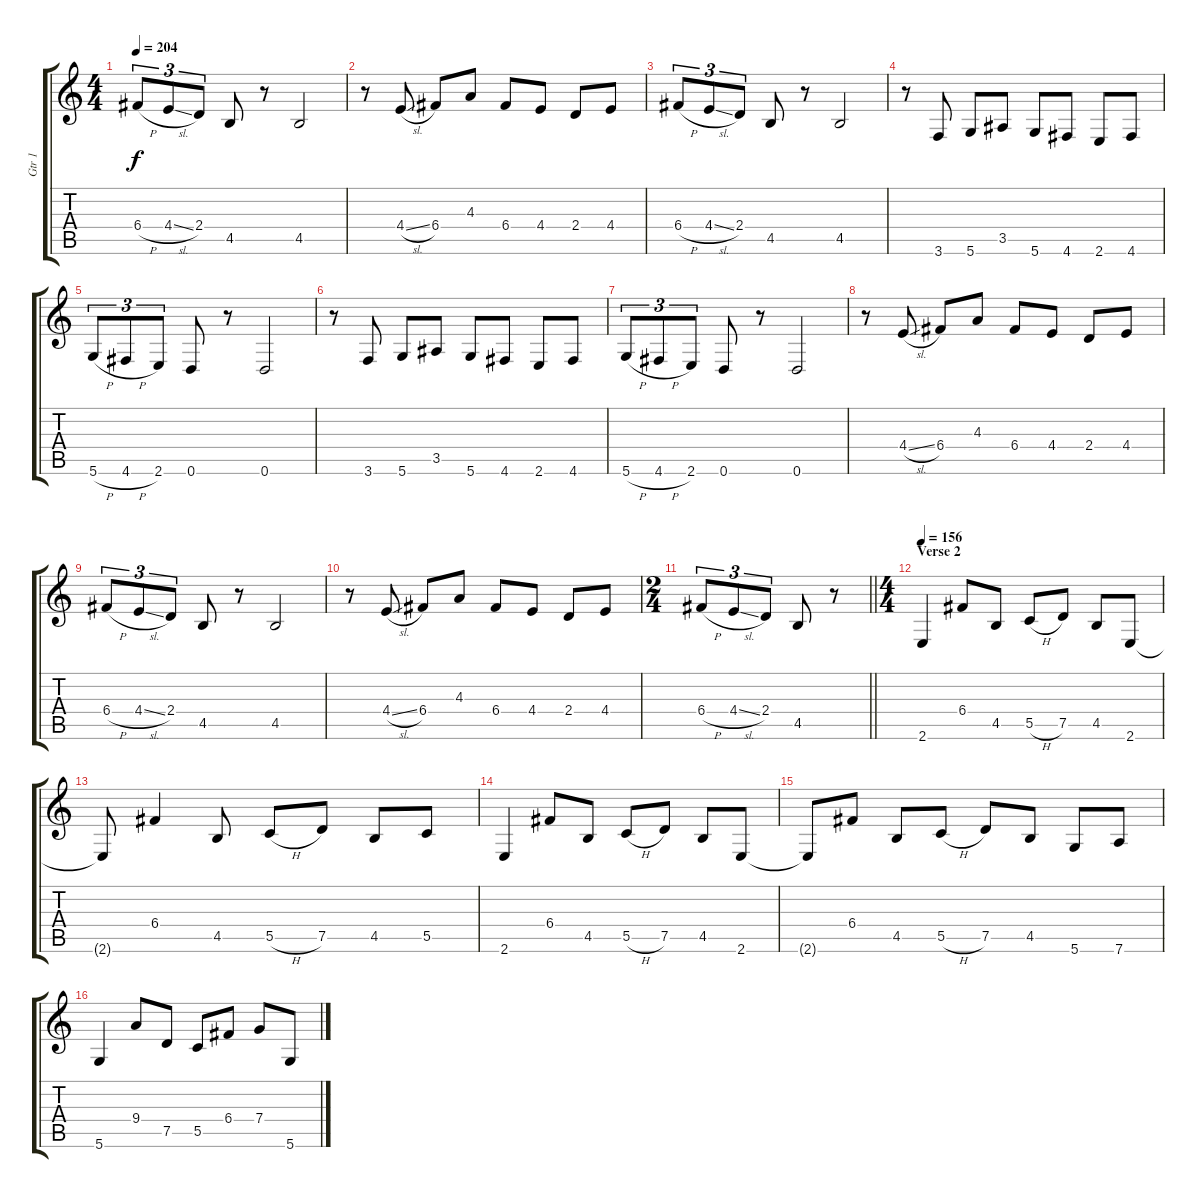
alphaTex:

\track ("Gtr 1" "Gtr 1") {instrument distortionguitar}
\staff {score tabs}
\tuning (D4 A3 F3 C3 G2 D2) {hide}
\ts (4 4)
\tempo 204
\clef g2
\ks c
6.4{h}.8{tu (3 2) dy f} 4.4{sl}.8{tu (3 2)} 2.4.8{tu (3 2)} 4.5.8 r.8 4.5.2 |
r.8 4.4{sl}.8 6.4.8 4.3.8 6.4.8 4.4.8 2.4.8 4.4.8 |
6.4{h}.8{tu (3 2)} 4.4{sl}.8{tu (3 2)} 2.4.8{tu (3 2)} 4.5.8 r.8 4.5.2 |
r.8 3.6.8 5.6.8 3.5.8 5.6.8 4.6.8 2.6.8 4.6.8 |
5.6{h}.8{tu (3 2)} 4.6{h}.8{tu (3 2)} 2.6.8{tu (3 2)} 0.6.8 r.8 0.6.2 |
r.8 3.6.8 5.6.8 3.5.8 5.6.8 4.6.8 2.6.8 4.6.8 |
5.6{h}.8{tu (3 2)} 4.6{h}.8{tu (3 2)} 2.6.8{tu (3 2)} 0.6.8 r.8 0.6.2 |
r.8 4.4{sl}.8 6.4.8 4.3.8 6.4.8 4.4.8 2.4.8 4.4.8 |
6.4{h}.8{tu (3 2)} 4.4{sl}.8{tu (3 2)} 2.4.8{tu (3 2)} 4.5.8 r.8 4.5.2 |
r.8 4.4{sl}.8 6.4.8 4.3.8 6.4.8 4.4.8 2.4.8 4.4.8 |
\ts (2 4)
\barLineRight lightlight
6.4{h}.8{tu (3 2)} 4.4{sl}.8{tu (3 2)} 2.4.8{tu (3 2)} 4.5.8 r.8 |
\ts (4 4)
\section ("" "Verse 2")
\tempo 156
2.6.4 6.4.8 4.5.8 5.5{h}.8 7.5.8 4.5.8 2.6.8 |
2.6{t}.8 6.4.4 4.5.8 5.5{h}.8 7.5.8 4.5.8 5.5.8 |
2.6.4 6.4.8 4.5.8 5.5{h}.8 7.5.8 4.5.8 2.6.8 |
2.6{t}.8 6.4.8 4.5.8 5.5{h}.8 7.5.8 4.5.8 5.6.8 7.6.8 |
5.6.4 9.4.8 7.5.8 5.5.8 6.4.8 7.4.8 5.6.8
